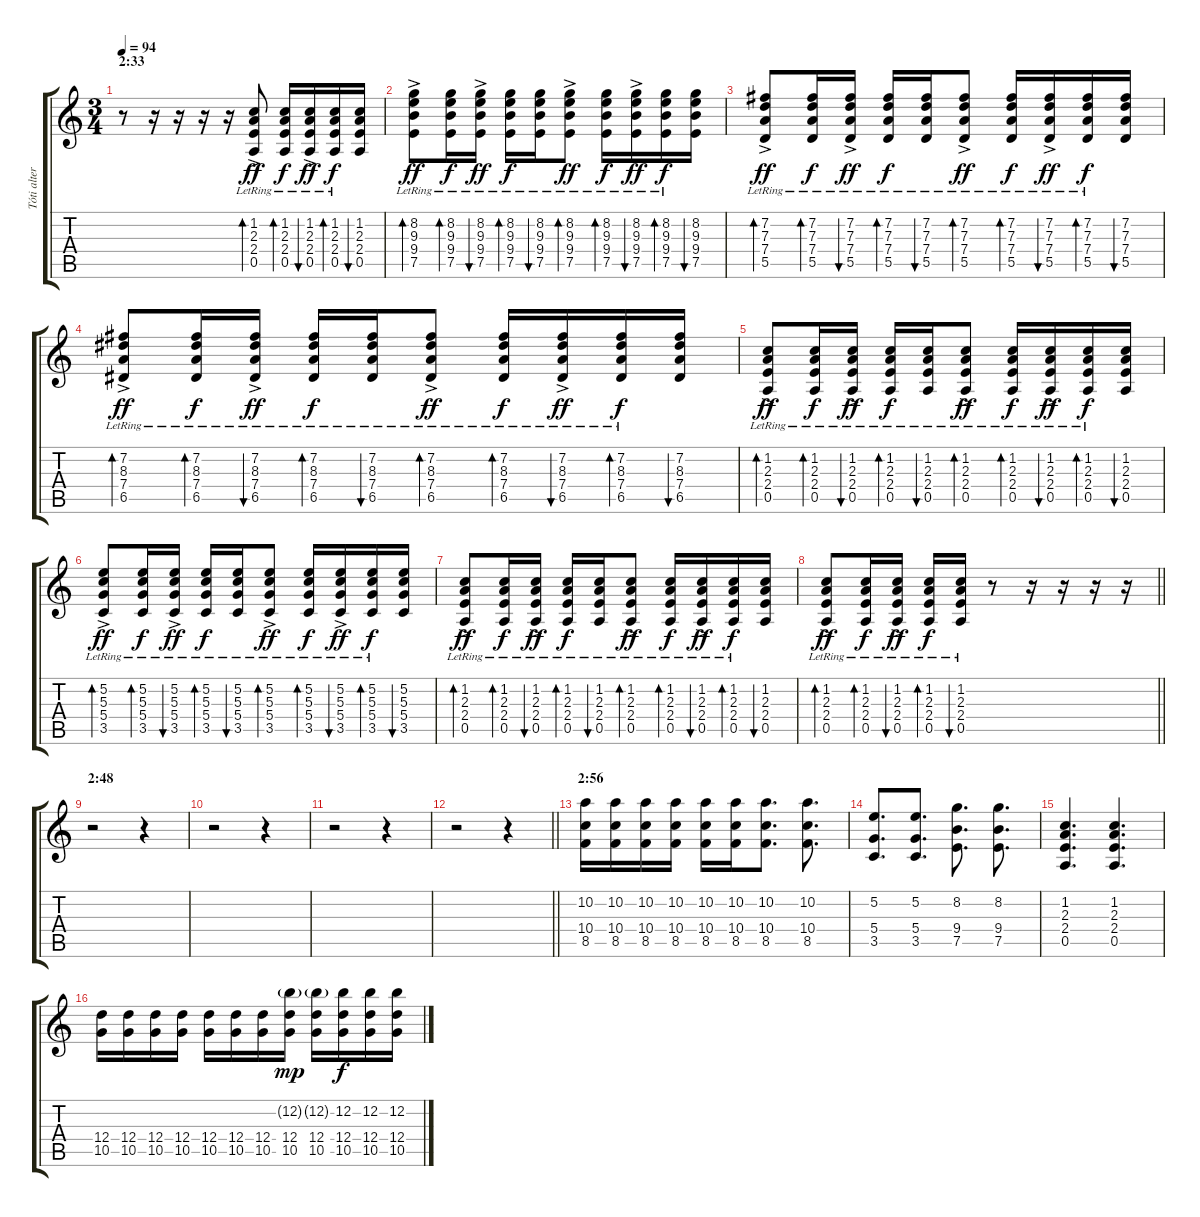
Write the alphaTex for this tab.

\track ("Tóti alternative" "Tóti alter") {mute instrument acousticguitarsteel}
\staff {score tabs}
\tuning (E4 B3 G3 D3 A2 E2) {hide}
\ts (3 4)
\section ("" "2:33")
\tempo 94
\clef g2
\ks c
r.8{dy f instrument acousticguitarsteel} r.16 r.16 r.16 r.16 (1.2{ac lr} 2.3{ac lr} 2.4{ac lr} 0.5{ac lr}).8{bd 30 dy ff} (1.2{lr} 2.3{lr} 2.4{lr} 0.5{lr}).16{bd 30 dy f} (1.2{ac lr} 2.3{ac lr} 2.4{ac lr} 0.5{ac lr}).16{bu 30 dy ff} (1.2{lr} 2.3{lr} 2.4{lr} 0.5{lr}).16{bd 30 dy f} (1.2 2.3 2.4 0.5).16{bu 30} |
(8.2{ac lr} 9.3{ac lr} 9.4{ac lr} 7.5{ac}).8{bd 30 dy ff} (8.2{lr} 9.3{lr} 9.4{lr} 7.5).16{bd 30 dy f} (8.2{ac lr} 9.3{ac lr} 9.4{ac lr} 7.5{ac}).16{bu 30 dy ff} (8.2{lr} 9.3{lr} 9.4{lr} 7.5).16{bd 30 dy f} (8.2{lr} 9.3{lr} 9.4{lr} 7.5).16{bu 30} (8.2{ac lr} 9.3{ac lr} 9.4{ac lr} 7.5{ac}).8{bd 30 dy ff} (8.2{lr} 9.3{lr} 9.4{lr} 7.5).16{bd 30 dy f} (8.2{ac lr} 9.3{ac lr} 9.4{ac lr} 7.5{ac}).16{bu 30 dy ff} (8.2{lr} 9.3{lr} 9.4{lr} 7.5).16{bd 30 dy f} (8.2 9.3 9.4 7.5).16{bu 30} |
(7.2{ac lr} 7.3{ac lr} 7.4{ac lr} 5.5{ac}).8{bd 30 dy ff} (7.2{lr} 7.3{lr} 7.4{lr} 5.5).16{bd 30 dy f} (7.2{ac lr} 7.3{ac lr} 7.4{ac lr} 5.5{ac}).16{bu 30 dy ff} (7.2{lr} 7.3{lr} 7.4{lr} 5.5).16{bd 30 dy f} (7.2{lr} 7.3{lr} 7.4{lr} 5.5).16{bu 30} (7.2{ac lr} 7.3{ac lr} 7.4{ac lr} 5.5{ac}).8{bd 30 dy ff} (7.2{lr} 7.3{lr} 7.4{lr} 5.5).16{bd 30 dy f} (7.2{ac lr} 7.3{ac lr} 7.4{ac lr} 5.5{ac}).16{bu 30 dy ff} (7.2{lr} 7.3{lr} 7.4{lr} 5.5).16{bd 30 dy f} (7.2 7.3 7.4 5.5).16{bu 30} |
(7.2{ac lr} 8.3{ac lr} 7.4{ac lr} 6.5{ac}).8{bd 30 dy ff} (7.2{lr} 8.3{lr} 7.4{lr} 6.5).16{bd 30 dy f} (7.2{ac lr} 8.3{ac lr} 7.4{ac lr} 6.5{ac}).16{bu 30 dy ff} (7.2{lr} 8.3{lr} 7.4{lr} 6.5).16{bd 30 dy f} (7.2{lr} 8.3{lr} 7.4{lr} 6.5).16{bu 30} (7.2{ac lr} 8.3{ac lr} 7.4{ac lr} 6.5{ac}).8{bd 30 dy ff} (7.2{lr} 8.3{lr} 7.4{lr} 6.5).16{bd 30 dy f} (7.2{ac lr} 8.3{ac lr} 7.4{ac lr} 6.5{ac}).16{bu 30 dy ff} (7.2{lr} 8.3{lr} 7.4{lr} 6.5).16{bd 30 dy f} (7.2 8.3 7.4 6.5).16{bu 30} |
(1.2{ac lr} 2.3{ac lr} 2.4{ac lr} 0.5{ac lr}).8{bd 30 dy ff} (1.2{lr} 2.3{lr} 2.4{lr} 0.5{lr}).16{bd 30 dy f} (1.2{ac lr} 2.3{ac lr} 2.4{ac lr} 0.5{ac lr}).16{bu 30 dy ff} (1.2{lr} 2.3{lr} 2.4{lr} 0.5{lr}).16{bd 30 dy f} (1.2{lr} 2.3{lr} 2.4{lr} 0.5{lr}).16{bu 30} (1.2{ac lr} 2.3{ac lr} 2.4{ac lr} 0.5{ac lr}).8{bd 30 dy ff} (1.2{lr} 2.3{lr} 2.4{lr} 0.5{lr}).16{bd 30 dy f} (1.2{ac lr} 2.3{ac lr} 2.4{ac lr} 0.5{ac lr}).16{bu 30 dy ff} (1.2{lr} 2.3{lr} 2.4{lr} 0.5{lr}).16{bd 30 dy f} (1.2 2.3 2.4 0.5).16{bu 30} |
(5.2{lr} 5.3{ac lr} 5.4{ac lr} 3.5{ac lr}).8{bd 30 dy ff} (5.2{lr} 5.3{lr} 5.4{lr} 3.5{lr}).16{bd 30 dy f} (5.2{lr} 5.3{ac lr} 5.4{ac lr} 3.5{ac lr}).16{bu 30 dy ff} (5.2{lr} 5.3{lr} 5.4{lr} 3.5{lr}).16{bd 30 dy f} (5.2{lr} 5.3{lr} 5.4{lr} 3.5{lr}).16{bu 30} (5.2{lr} 5.3{ac lr} 5.4{ac lr} 3.5{ac lr}).8{bd 30 dy ff} (5.2{lr} 5.3{lr} 5.4{lr} 3.5{lr}).16{bd 30 dy f} (5.2{lr} 5.3{ac lr} 5.4{ac lr} 3.5{ac lr}).16{bu 30 dy ff} (5.2{lr} 5.3{lr} 5.4{lr} 3.5{lr}).16{bd 30 dy f} (5.2 5.3 5.4 3.5).16{bu 30} |
(1.2{ac lr} 2.3{ac lr} 2.4{ac lr} 0.5{ac lr}).8{bd 30 dy ff} (1.2{lr} 2.3{lr} 2.4{lr} 0.5{lr}).16{bd 30 dy f} (1.2{ac lr} 2.3{ac lr} 2.4{ac lr} 0.5{ac lr}).16{bu 30 dy ff} (1.2{lr} 2.3{lr} 2.4{lr} 0.5{lr}).16{bd 30 dy f} (1.2{lr} 2.3{lr} 2.4{lr} 0.5{lr}).16{bu 30} (1.2{ac lr} 2.3{ac lr} 2.4{ac lr} 0.5{ac lr}).8{bd 30 dy ff} (1.2{lr} 2.3{lr} 2.4{lr} 0.5{lr}).16{bd 30 dy f} (1.2{ac lr} 2.3{ac lr} 2.4{ac lr} 0.5{ac lr}).16{bu 30 dy ff} (1.2{lr} 2.3{lr} 2.4{lr} 0.5{lr}).16{bd 30 dy f} (1.2 2.3 2.4 0.5).16{bu 30} |
\barLineRight lightlight
(1.2{ac lr} 2.3{ac lr} 2.4{ac lr} 0.5{ac lr}).8{bd 30 dy ff} (1.2{lr} 2.3{lr} 2.4{lr} 0.5{lr}).16{bd 30 dy f} (1.2{ac lr} 2.3{ac lr} 2.4{ac lr} 0.5{ac lr}).16{bu 30 dy ff} (1.2{lr} 2.3{lr} 2.4{lr} 0.5{lr}).16{bd 30 dy f} (1.2{lr} 2.3{lr} 2.4{lr} 0.5{lr}).16{bu 30} r.8 r.16 r.16 r.16 r.16 |
\section ("" "2:48")
r.2 r.4 |
r.2 r.4 |
r.2 r.4 |
\barLineRight lightlight
r.2 r.4 |
\section ("" "2:56")
(10.2 10.4 8.5).16 (10.2 10.4 8.5).16 (10.2 10.4 8.5).16 (10.2 10.4 8.5).16 (10.2 10.4 8.5).16 (10.2 10.4 8.5).16 (10.2 10.4 8.5).8{d} (10.2 10.4 8.5).8{d} |
(5.2 5.4 3.5).8{d} (5.2 5.4 3.5).8{d} (8.2 9.4 7.5).8{d} (8.2 9.4 7.5).8{d} |
(1.2 2.3 2.4 0.5).4{d} (1.2 2.3 2.4 0.5).4{d} |
(12.4 10.5).16 (12.4 10.5).16 (12.4 10.5).16 (12.4 10.5).16 (12.4 10.5).16 (12.4 10.5).16 (12.4 10.5).16 (12.2{g} 12.4 10.5).16{dy mp} (12.2{g} 12.4 10.5).16 (12.2 12.4 10.5).16{dy f} (12.2 12.4 10.5).16 (12.2 12.4 10.5).16
